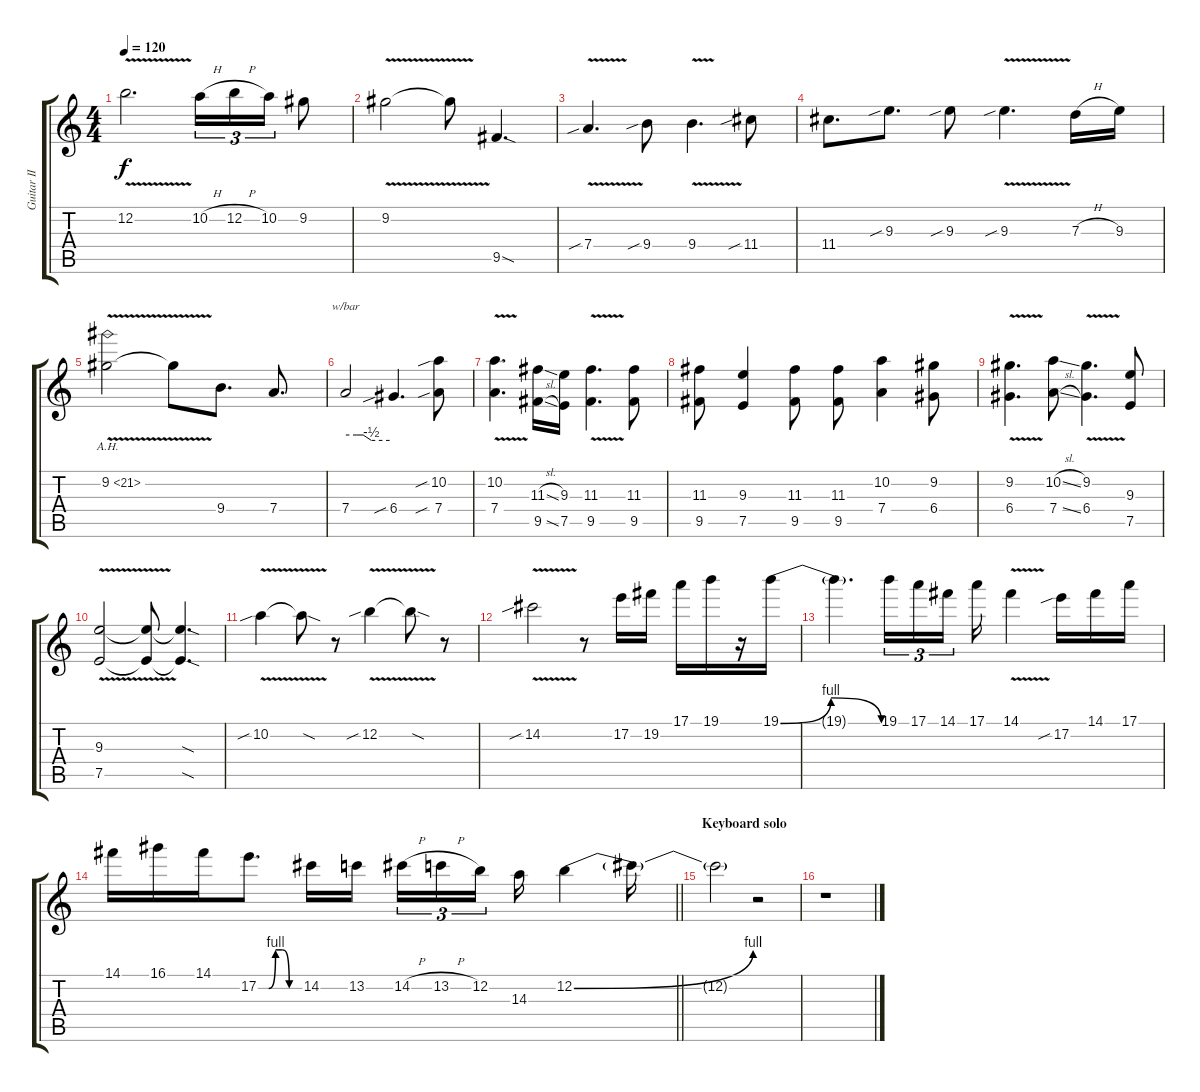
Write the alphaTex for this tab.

\track ("Guitar II" "Guitar II") {instrument overdrivenguitar}
\staff {score tabs}
\tuning (E4 B3 G3 D3 A2 E2) {hide}
\ts (4 4)
\tempo 120
\clef g2
\ks c
12.2{v}.2{d dy f} 10.2{h}.16{tu (3 2)} 12.2{h}.16{tu (3 2)} 10.2.16{tu (3 2)} 9.2.8 |
9.2{v}.2 9.2{t}.8 9.5{sod}.4{d} |
7.4{v sib}.4{d} 9.4{sib}.8 9.4{v}.4{d} 11.4{sib}.8 |
11.4.8{d} 9.3{sib}.8{d} 9.3{sib}.8 9.3{v sib}.4{d} 7.3{h}.16 9.3.16 |
9.2{ah 12 v}.2 9.2{t}.8 9.4.8{d} 7.4.8{d} |
7.4.2{tbe (custom default 0 0 15 0 24 0 35 -2 60 -2)} 6.4{sib}.4{d} (10.2{sib} 7.4{sib}).8 |
(10.2 7.4{v}).4{d} (11.3{sl} 9.5{sl}).16 (9.3 7.5).16 (11.3 9.5{v}).4{d} (11.3 9.5).8 |
(11.3 9.5).8 (9.3 7.5).4 (11.3 9.5).8 (11.3 9.5).8 (10.2 7.4).4 (9.2 6.4).8 |
(9.2 6.4{v}).4{d} (10.2{sl} 7.4{sl}).8 (9.2 6.4{v}).4{d} (9.3 7.5).8 |
(9.3{v} 7.5{v}).2 (9.3{t} 7.5{t}).8 (9.3{sod t} 7.5{sod t}).4{d} |
10.2{v sib}.4 10.2{sod t}.8 r.8 12.2{v sib}.4 12.2{sod t}.8 r.8 |
14.2{v sib}.2 r.8 17.2.16 19.2.16 17.1.16 19.1.16 r.16 19.1{be (bendrelease 0 0 30 4 50 4 60 0)}.16 |
19.1{t}.4{d} 19.1.16{tu (3 2)} 17.1.16{tu (3 2)} 14.1.16{tu (3 2)} 17.1.16 14.1{v}.4 17.2{sib}.16 14.1.16 17.1.16 |
\barLineRight lightlight
14.1.16 16.1.16 14.1.16 17.2{be (custom 0 0 15 0 25 4 35 4 45 0 60 0)}.8{d} 14.2.16 13.2.16 14.2{h}.16{tu (3 2)} 13.2{h}.16{tu (3 2)} 12.2.16{tu (3 2) beam splitsecondary} 14.3.16 12.2{be (bend 0 0 60 4)}.4 12.2{t}.16 |
\section ("" "Keyboard solo")
12.2{t}.2 r.2 |
r.1
